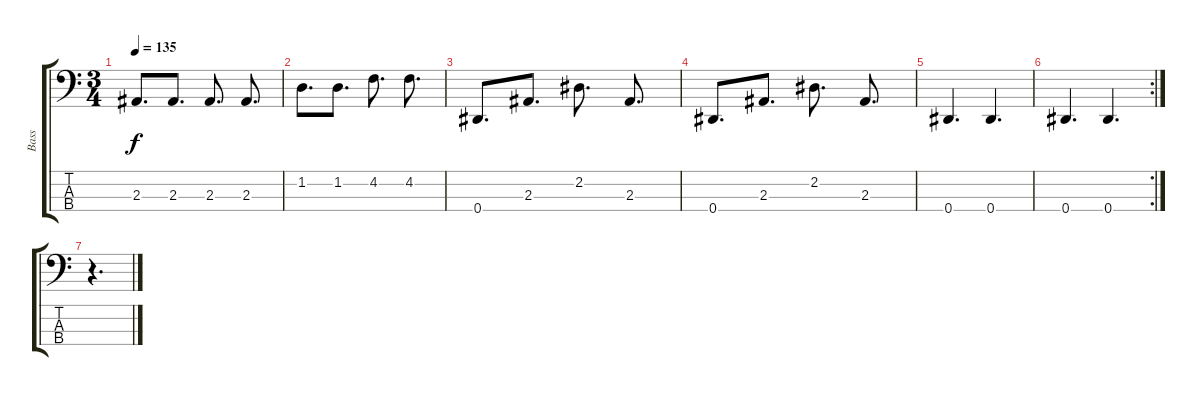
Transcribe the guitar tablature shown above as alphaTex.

\track ("Bass" "Bass") {instrument electricbassfinger}
\staff {score tabs}
\tuning (Gb2 Db2 Ab1 Eb1) {hide}
\ts (3 4)
\tempo 135
\clef f4
\ks c
2.3.8{d dy f} 2.3.8{d} 2.3.8{d} 2.3.8{d} |
1.2.8{d} 1.2.8{d} 4.2.8{d} 4.2.8{d} |
0.4.8{d} 2.3.8{d} 2.2.8{d} 2.3.8{d} |
0.4.8{d} 2.3.8{d} 2.2.8{d} 2.3.8{d} |
0.4.4{d} 0.4.4{d} |
\rc 2
0.4.4{d} 0.4.4{d} |
r.4{d}
